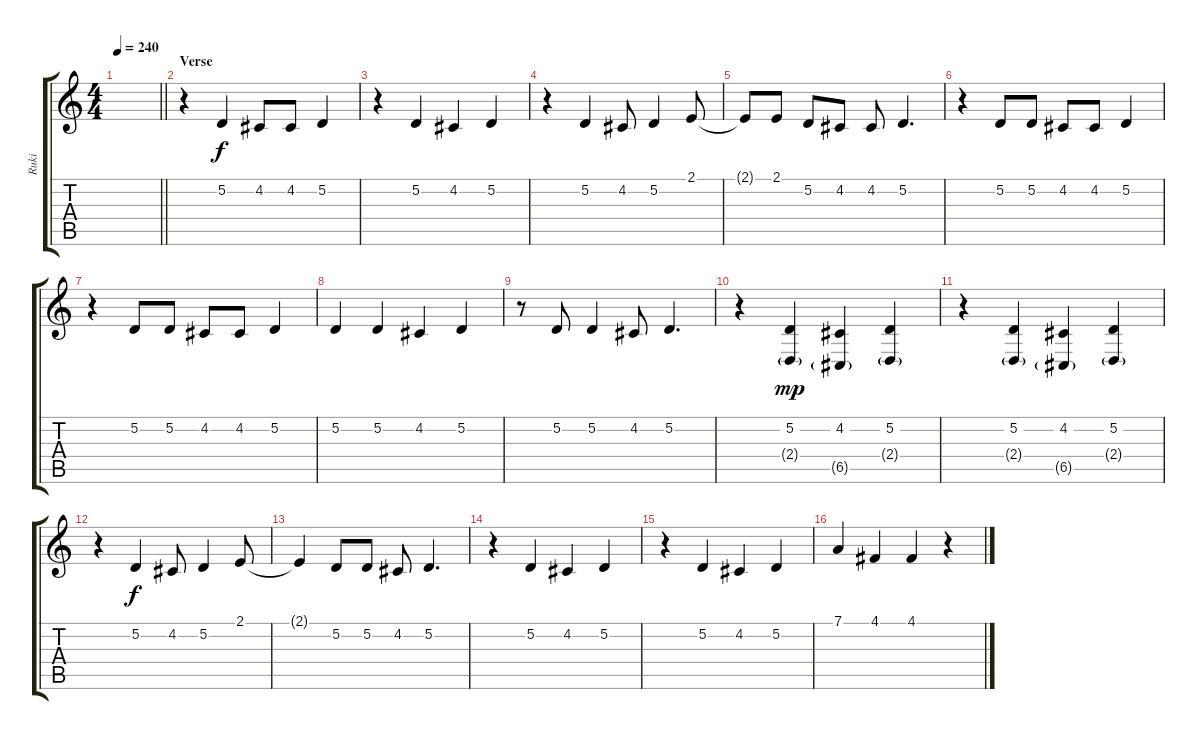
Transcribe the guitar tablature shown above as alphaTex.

\track ("Ruki" "Ruki") {instrument lead6voice}
\staff {score tabs}
\tuning (D4 A3 F3 C3 G2 D2) {hide}
\ts (4 4)
\tempo 240
\clef g2
\barLineRight lightlight
\ks c
|
\section ("" "Verse")
r.4 5.2.4 4.2.8 4.2.8 5.2.4 |
r.4 5.2.4 4.2.4 5.2.4 |
r.4 5.2.4 4.2.8 5.2.4 2.1.8 |
2.1{t}.8 2.1.8 5.2.8 4.2.8 4.2.8 5.2.4{d} |
r.4 5.2.8 5.2.8 4.2.8 4.2.8 5.2.4 |
r.4 5.2.8 5.2.8 4.2.8 4.2.8 5.2.4 |
5.2.4 5.2.4 4.2.4 5.2.4 |
r.8 5.2.8 5.2.4 4.2.8 5.2.4{d} |
r.4 (5.2 2.4{g}).4{dy mp} (4.2 6.5{g}).4 (5.2 2.4{g}).4 |
r.4 (5.2 2.4{g}).4 (4.2 6.5{g}).4 (5.2 2.4{g}).4 |
r.4 5.2.4{dy f} 4.2.8 5.2.4 2.1.8 |
2.1{t}.4 5.2.8 5.2.8 4.2.8 5.2.4{d} |
r.4 5.2.4 4.2.4 5.2.4 |
r.4 5.2.4 4.2.4 5.2.4 |
7.1.4 4.1.4 4.1.4 r.4
